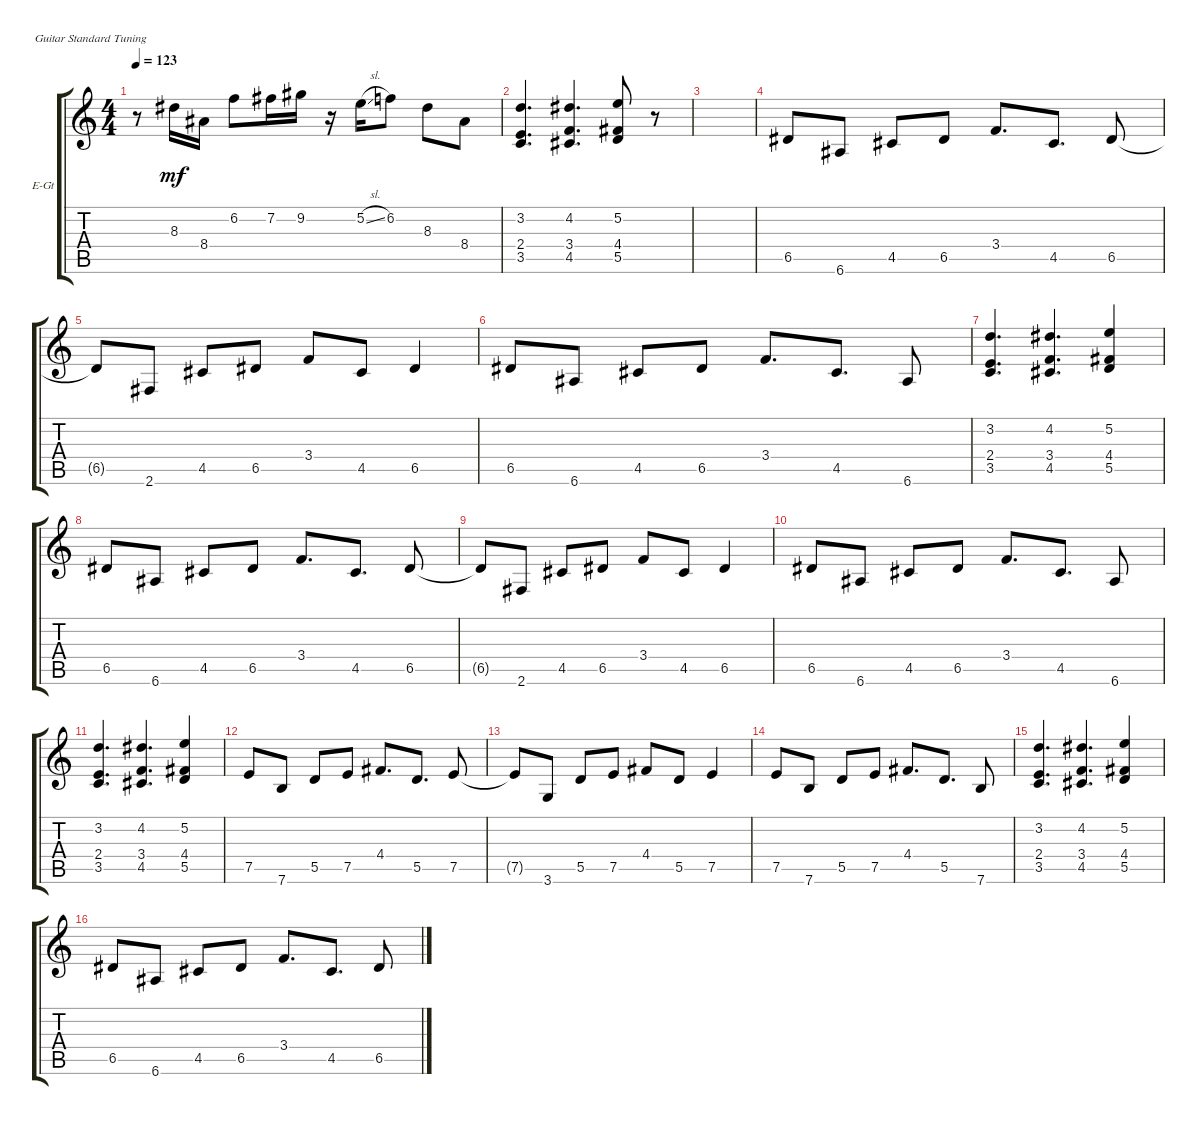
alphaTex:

\defaultSystemsLayout 4
\bracketExtendMode groupsimilarinstruments
\firstSystemTrackNameOrientation horizontal
\otherSystemsTrackNameOrientation horizontal
\track ("Electric Guitar" "E-Gt") {instrument electricguitarclean}
\staff {score tabs}
\tuning (E4 B3 G3 D3 A2 E2)
\ts (4 4)
\tempo 123
\clef g2
\ks c
r.8{dy mf} 8.3.16 8.4.16 6.2.8 7.2.16 9.2.16 r.16 5.2{sl}.16 6.2.8 8.3.8 8.4.8 |
(3.5 2.4 3.2).4{d} (4.5 3.4 4.2).4{d} (5.5 4.4 5.2).8 r.8 |
|
6.5.8 6.6.8 4.5.8 6.5.8 3.4.8{d} 4.5.8{d} 6.5.8 |
6.5{t}.8 2.6.8 4.5.8 6.5.8 3.4.8 4.5.8 6.5.4 |
6.5.8 6.6.8 4.5.8 6.5.8 3.4.8{d} 4.5.8{d} 6.6.8 |
(3.5 2.4 3.2).4{d} (4.5 3.4 4.2).4{d} (5.5 4.4 5.2).4 |
6.5.8 6.6.8 4.5.8 6.5.8 3.4.8{d} 4.5.8{d} 6.5.8 |
6.5{t}.8 2.6.8 4.5.8 6.5.8 3.4.8 4.5.8 6.5.4 |
6.5.8 6.6.8 4.5.8 6.5.8 3.4.8{d} 4.5.8{d} 6.6.8 |
(3.5 2.4 3.2).4{d} (4.5 3.4 4.2).4{d} (5.5 4.4 5.2).4 |
7.5.8 7.6.8 5.5.8 7.5.8 4.4.8{d} 5.5.8{d} 7.5.8 |
7.5{t}.8 3.6.8 5.5.8 7.5.8 4.4.8 5.5.8 7.5.4 |
7.5.8 7.6.8 5.5.8 7.5.8 4.4.8{d} 5.5.8{d} 7.6.8 |
(3.5 2.4 3.2).4{d} (4.5 3.4 4.2).4{d} (5.5 4.4 5.2).4 |
6.5.8 6.6.8 4.5.8 6.5.8 3.4.8{d} 4.5.8{d} 6.5.8
